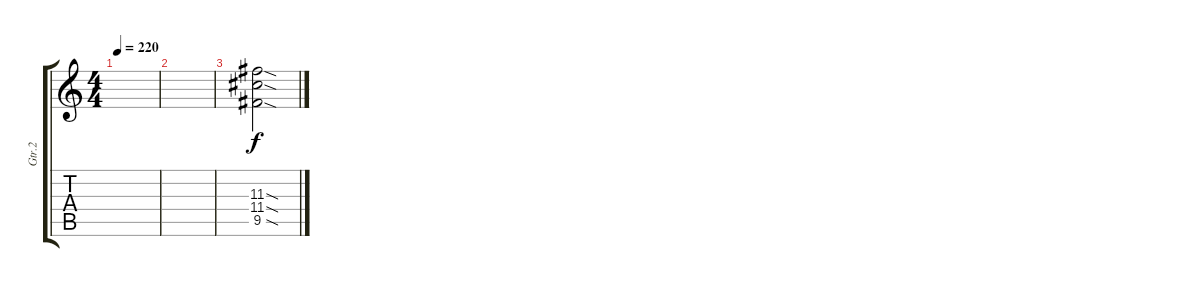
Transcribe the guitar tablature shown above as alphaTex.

\track ("Gtr.2" "Gtr.2") {instrument overdrivenguitar}
\staff {score tabs}
\tuning (E4 B3 G3 D3 A2 E2) {hide}
\ts (4 4)
\tempo 220
\clef g2
\ks c
|
|
(11.3{sod} 11.4{sod} 9.5{sod}).2
